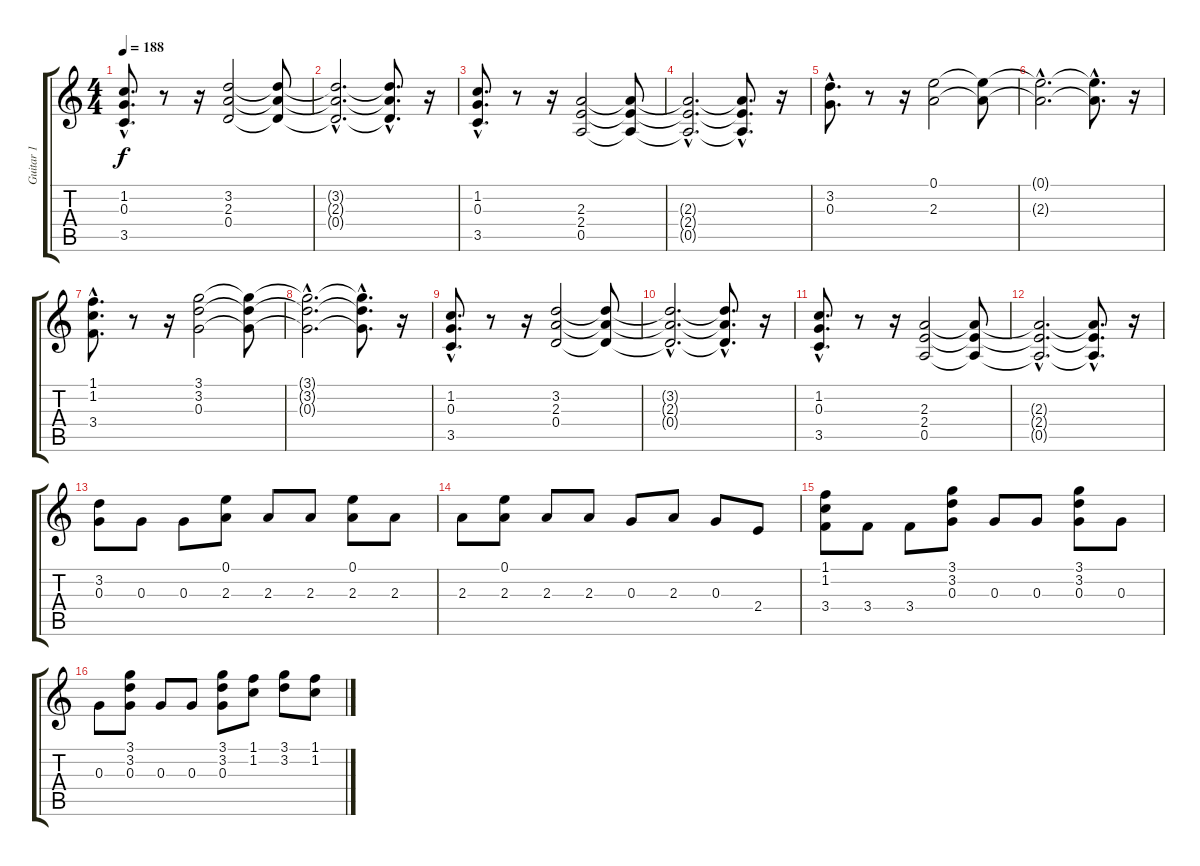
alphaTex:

\track ("Guitar 1" "Guitar 1") {instrument distortionguitar}
\staff {score tabs}
\tuning (E4 B3 G3 D3 A2 E2) {hide}
\ts (4 4)
\tempo 188
\clef g2
\ks c
(1.2{hac} 0.3{hac} 3.5{hac}).8{d dy f} r.8 r.16 (3.2 2.3 0.4).2 (3.2{t} 2.3{t} 0.4{t}).8 |
(3.2{hac t} 2.3{hac t} 0.4{hac t}).2{d} (3.2{hac t} 2.3{hac t} 0.4{hac t}).8{d} r.16 |
(1.2{hac} 0.3{hac} 3.5{hac}).8{d} r.8 r.16 (2.3 2.4 0.5).2 (2.3{t} 2.4{t} 0.5{t}).8 |
(2.3{hac t} 2.4{hac t} 0.5{hac t}).2{d} (2.3{hac t} 2.4{hac t} 0.5{hac t}).8{d} r.16 |
(3.2{hac} 0.3{hac}).8{d} r.8 r.16 (0.1 2.3).2 (0.1{t} 2.3{t}).8 |
(0.1{hac t} 2.3{hac t}).2{d} (0.1{hac t} 2.3{hac t}).8{d} r.16 |
(1.1{hac} 1.2{hac} 3.4{hac}).8{d} r.8 r.16 (3.1 3.2 0.3).2 (3.1{t} 3.2{t} 0.3{t}).8 |
(3.1{hac t} 3.2{hac t} 0.3{hac t}).2{d} (3.1{hac t} 3.2{hac t} 0.3{hac t}).8{d} r.16 |
(1.2{hac} 0.3{hac} 3.5{hac}).8{d} r.8 r.16 (3.2 2.3 0.4).2 (3.2{t} 2.3{t} 0.4{t}).8 |
(3.2{hac t} 2.3{hac t} 0.4{hac t}).2{d} (3.2{hac t} 2.3{hac t} 0.4{hac t}).8{d} r.16 |
(1.2{hac} 0.3{hac} 3.5{hac}).8{d} r.8 r.16 (2.3 2.4 0.5).2 (2.3{t} 2.4{t} 0.5{t}).8 |
(2.3{hac t} 2.4{hac t} 0.5{hac t}).2{d} (2.3{hac t} 2.4{hac t} 0.5{hac t}).8{d} r.16 |
(3.2 0.3).8 0.3.8 0.3.8 (0.1 2.3).8 2.3.8 2.3.8 (0.1 2.3).8 2.3.8 |
2.3.8 (0.1 2.3).8 2.3.8 2.3.8 0.3.8 2.3.8 0.3.8 2.4.8 |
(1.1 1.2 3.4).8 3.4.8 3.4.8 (3.1 3.2 0.3).8 0.3.8 0.3.8 (3.1 3.2 0.3).8 0.3.8 |
0.3.8 (3.1 3.2 0.3).8 0.3.8 0.3.8 (3.1 3.2 0.3).8 (1.1 1.2).8 (3.1 3.2).8 (1.1 1.2).8
